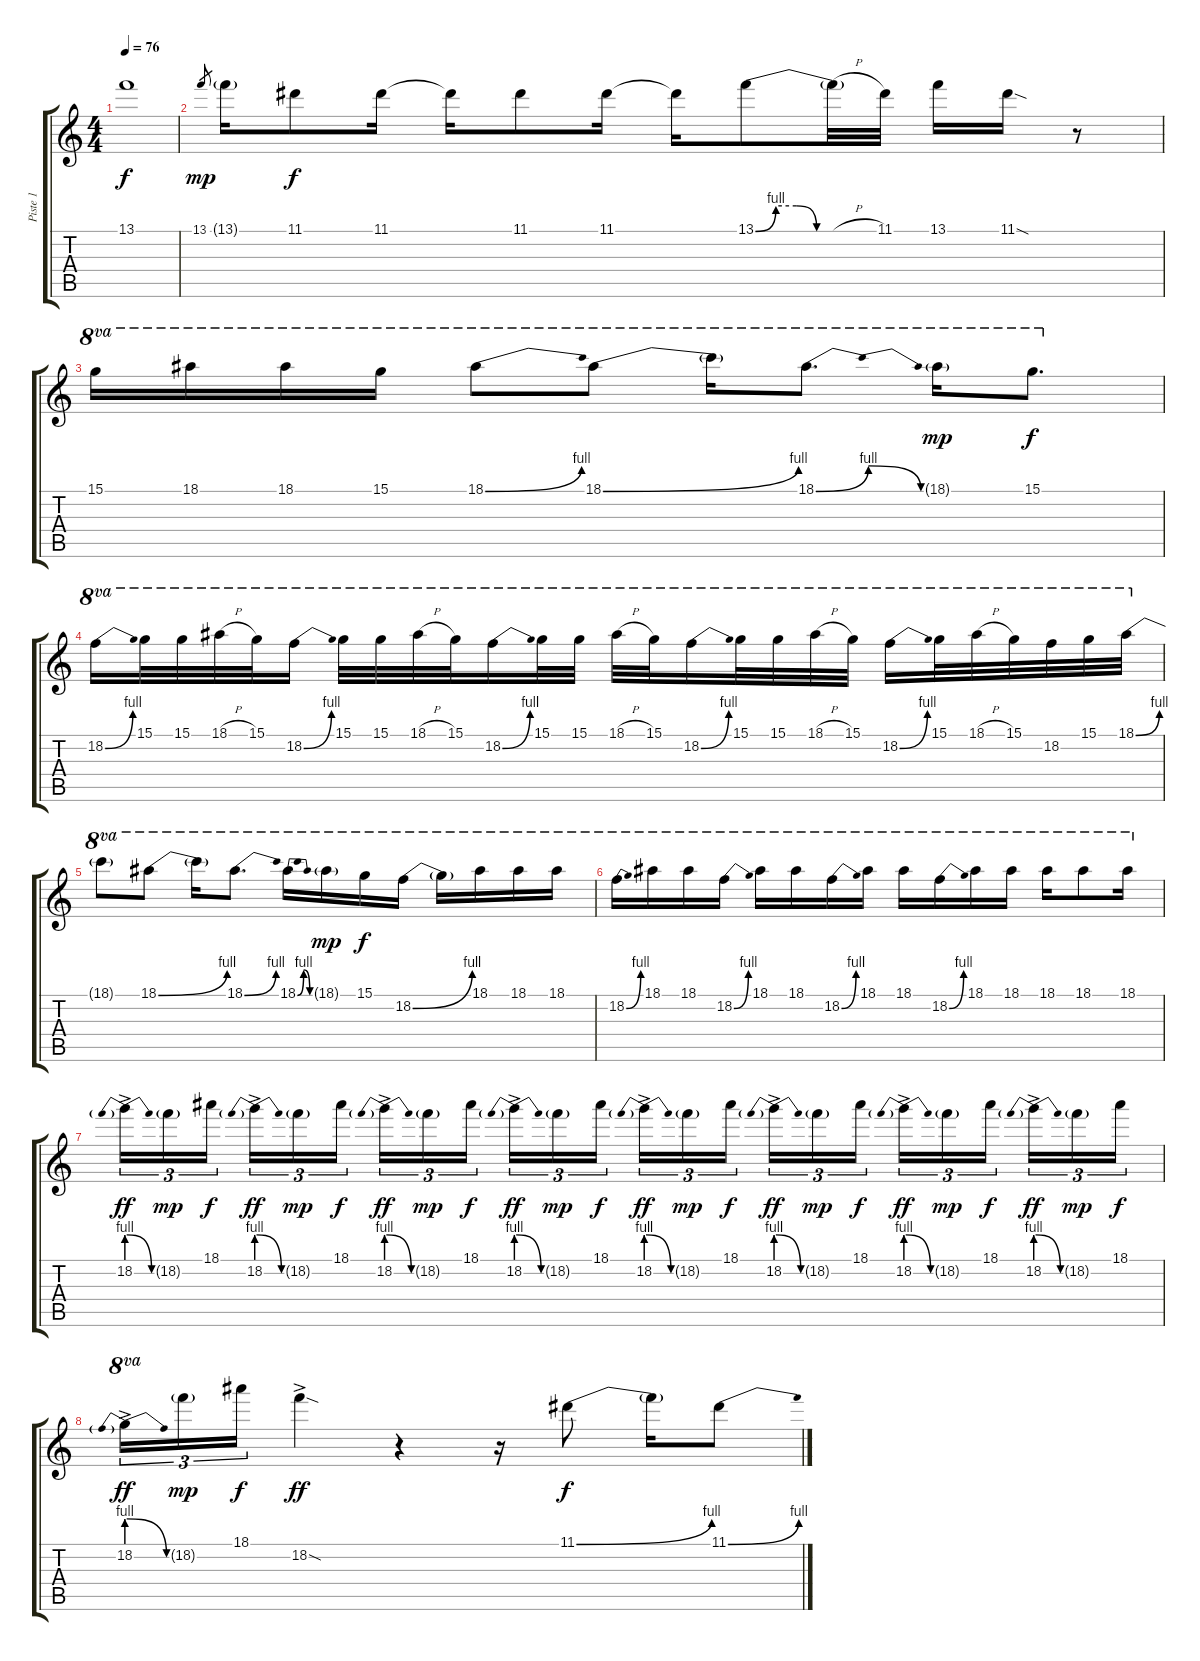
\track ("Piste 1" "Piste 1") {instrument distortionguitar}
\staff {score tabs}
\tuning (E4 B3 G3 D3 A2 E2) {hide}
\ts (4 4)
\tempo 76
\clef g2
\ks c
13.1{t}.1{dy f} |
13.1.8{gr dy mp} 13.1{g}.16 11.1.8{dy f} 11.1.16 11.1{t}.16 11.1.8 11.1.16 11.1{t}.16 13.1{be (custom 0 0 10 4 20 4 30 0 60 0)}.8 13.1{h t}.32 11.1.32 13.1.16 11.1{sod}.16 r.8 |
15.1.16{ot 8va} 18.1.16{ot 8va} 18.1.16{ot 8va} 15.1.16{ot 8va} 18.1{be (bend 0 0 60 4)}.8{ot 8va} 18.1{be (bend 0 0 60 4)}.8{ot 8va} 18.1{t}.16{ot 8va} 18.1{be (bendrelease 0 0 10 4 20 4 60 0)}.8{d ot 8va} 18.1{g}.16{ot 8va dy mp} 15.1.8{d ot 8va dy f} |
18.2{be (bend 0 0 60 4)}.16{ot 8va} 15.1.32{ot 8va} 15.1.32{ot 8va} 18.1{h}.32{ot 8va} 15.1.32{ot 8va} 18.2{be (bend 0 0 60 4)}.16{ot 8va} 15.1.32{ot 8va} 15.1.32{ot 8va} 18.1{h}.32{ot 8va} 15.1.32{ot 8va} 18.2{be (bend 0 0 60 4)}.16{ot 8va} 15.1.32{ot 8va} 15.1.32{ot 8va} 18.1{h}.32{ot 8va} 15.1.32{ot 8va} 18.2{be (bend 0 0 60 4)}.16{ot 8va} 15.1.32{ot 8va} 15.1.32{ot 8va} 18.1{h}.32{ot 8va} 15.1.32{ot 8va} 18.2{be (bend 0 0 60 4)}.16{ot 8va} 15.1.32{ot 8va} 18.1{h}.32{ot 8va} 15.1.32{ot 8va} 18.2.32{ot 8va} 15.1.32{ot 8va} 18.1{be (bend 0 0 60 4)}.32{ot 8va} |
18.1{t}.8{ot 8va} 18.1{be (bend 0 0 60 4)}.8{ot 8va} 18.1{t}.16{ot 8va} 18.1{be (bend 0 0 60 4)}.8{d ot 8va} 18.1{be (bendrelease 0 0 10 4 20 4 60 0)}.16{ot 8va} 18.1{g}.16{ot 8va dy mp} 15.1.16{ot 8va dy f} 18.2{be (bend 0 0 60 4)}.16{ot 8va} 18.2{t}.16{ot 8va} 18.1.16{ot 8va} 18.1.16{ot 8va} 18.1.16{ot 8va} |
18.2{be (bend 0 0 60 4)}.16{ot 8va} 18.1.16{ot 8va} 18.1.16{ot 8va} 18.2{be (bend 0 0 60 4)}.16{ot 8va} 18.1.16{ot 8va} 18.1.16{ot 8va} 18.2{be (bend 0 0 60 4)}.16{ot 8va} 18.1.16{ot 8va} 18.1.16{ot 8va} 18.2{be (bend 0 0 60 4)}.16{ot 8va} 18.1.16{ot 8va} 18.1.16{ot 8va} 18.1.16{ot 8va} 18.1.8{ot 8va} 18.1.16{ot 8va} |
18.2{be (prebendrelease 0 4 60 0) ac}.16{tu (3 2) dy ff} 18.2{g}.16{tu (3 2) dy mp} 18.1.16{tu (3 2) dy f beam splitsecondary} 18.2{be (prebendrelease 0 4 60 0) ac}.16{tu (3 2) dy ff} 18.2{g}.16{tu (3 2) dy mp} 18.1.16{tu (3 2) dy f} 18.2{be (prebendrelease 0 4 60 0) ac}.16{tu (3 2) dy ff} 18.2{g}.16{tu (3 2) dy mp} 18.1.16{tu (3 2) dy f beam splitsecondary} 18.2{be (prebendrelease 0 4 60 0) ac}.16{tu (3 2) dy ff} 18.2{g}.16{tu (3 2) dy mp} 18.1.16{tu (3 2) dy f} 18.2{be (prebendrelease 0 4 60 0) ac}.16{tu (3 2) dy ff} 18.2{g}.16{tu (3 2) dy mp} 18.1.16{tu (3 2) dy f beam splitsecondary} 18.2{be (prebendrelease 0 4 60 0) ac}.16{tu (3 2) dy ff} 18.2{g}.16{tu (3 2) dy mp} 18.1.16{tu (3 2) dy f} 18.2{be (prebendrelease 0 4 60 0) ac}.16{tu (3 2) dy ff} 18.2{g}.16{tu (3 2) dy mp} 18.1.16{tu (3 2) dy f beam splitsecondary} 18.2{be (prebendrelease 0 4 60 0) ac}.16{tu (3 2) dy ff} 18.2{g}.16{tu (3 2) dy mp} 18.1.16{tu (3 2) dy f} |
18.2{be (prebendrelease 0 4 60 0) ac}.16{tu (3 2) ot 8va dy ff} 18.2{g}.16{tu (3 2) dy mp} 18.1.16{tu (3 2) dy f} 18.2{sod ac}.4{dy ff} r.4 r.16 11.1{be (bend 0 0 60 4)}.8{dy f} 11.1{t}.16 11.1{be (bend 0 0 60 4)}.8
